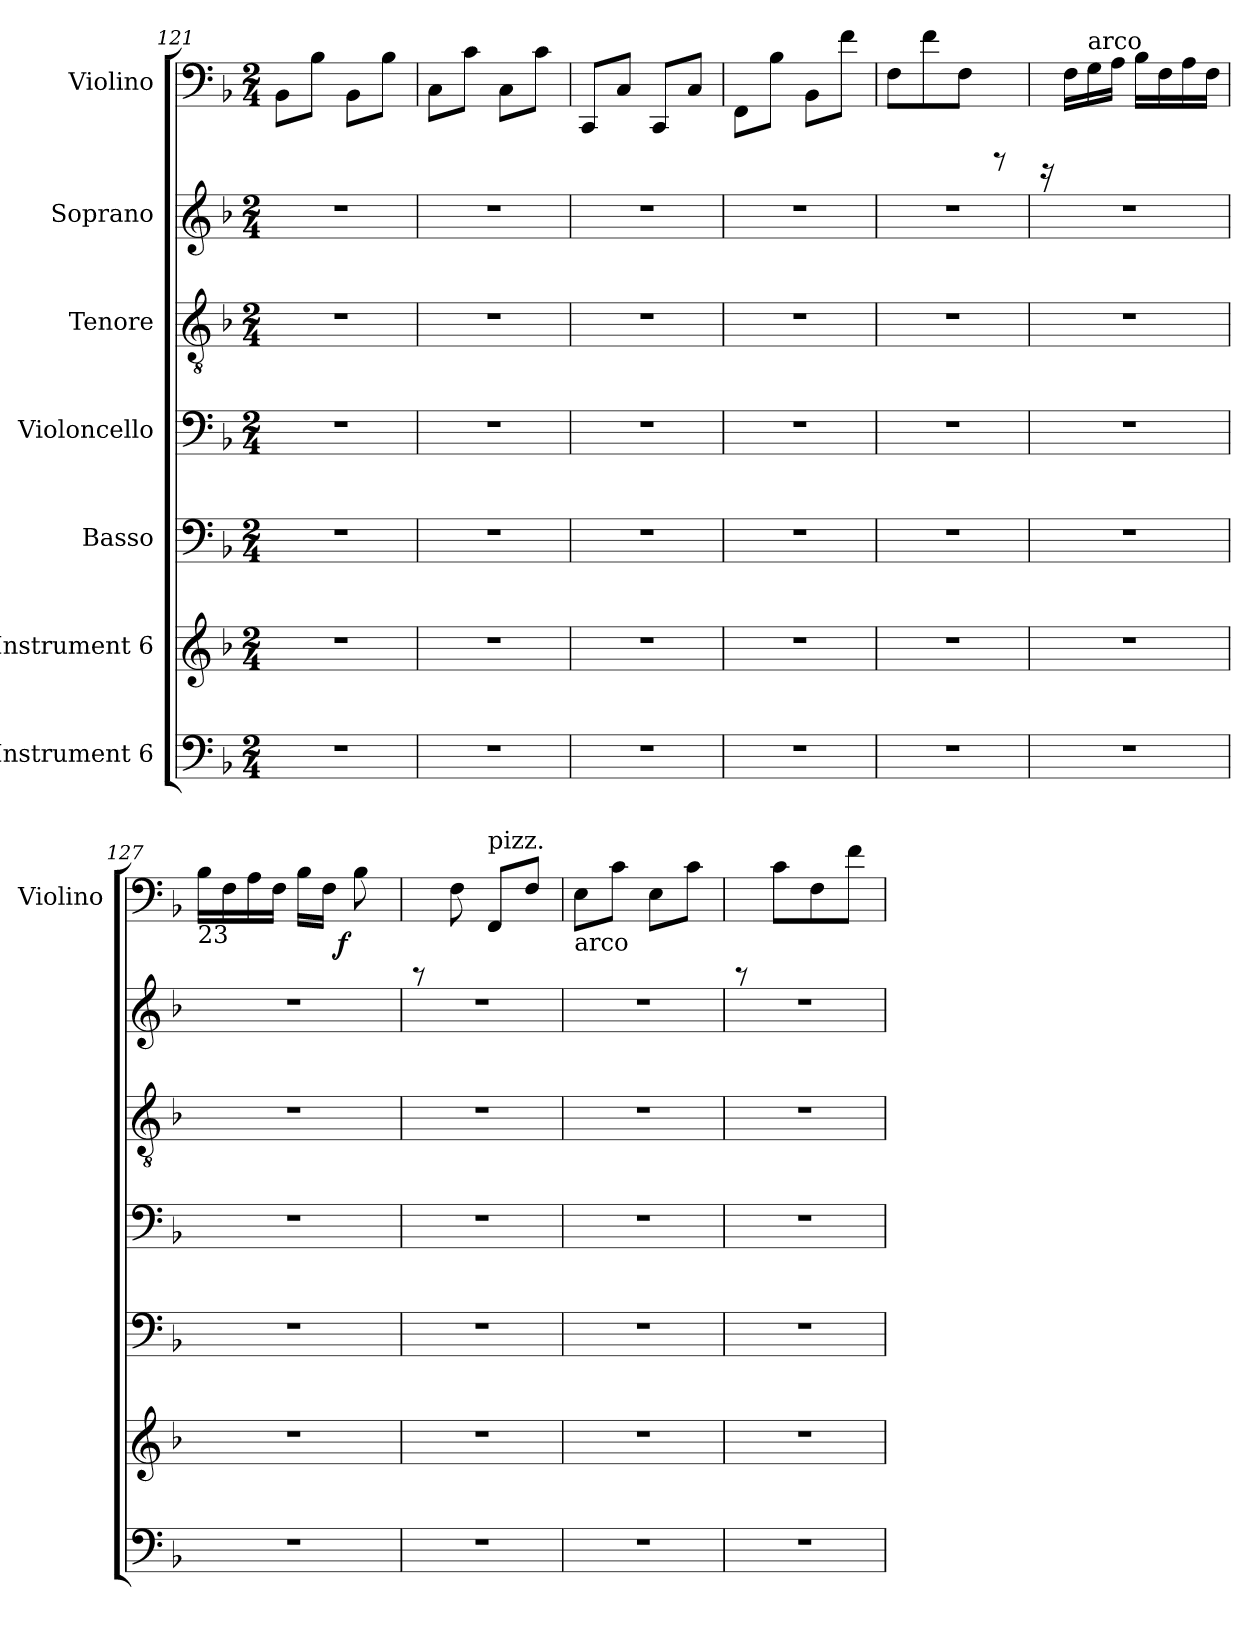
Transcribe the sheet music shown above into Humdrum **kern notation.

**kern	**kern	**kern	**kern	**kern	**kern	**kern	**dynam
*part7	*part6	*part5	*part4	*part3	*part2	*part1	*part1
*staff7	*staff6	*staff5	*staff4	*staff3	*staff2	*staff1	*staff1
*I"Instrument 6	*I"Instrument 6	*I"Basso	*I"Violoncello	*I"Tenore	*I"Soprano	*I"Violino	*
*	*	*	*	*	*	*I'Violino	*
*clefF4	*clefG2	*clefF4	*clefF4	*clefGv2	*clefG2	*clefF4	*
*k[b-]	*k[b-]	*k[b-]	*k[b-]	*k[b-]	*k[b-]	*k[b-]	*
*F:	*F:	*F:	*F:	*F:	*F:	*F:	*
*M2/4	*M2/4	*M2/4	*M2/4	*M2/4	*M2/4	*M2/4	*
=121	=121	=121	=121	=121	=121	=121	=121
2r	2r	2r	2r	2r	2r	8BB-\L	.
.	.	.	.	.	.	8B-\J	.
.	.	.	.	.	.	8BB-\L	.
.	.	.	.	.	.	8B-\J	.
=122	=122	=122	=122	=122	=122	=122	=122
2r	2r	2r	2r	2r	2r	8C\L	.
.	.	.	.	.	.	8c\J	.
.	.	.	.	.	.	8C\L	.
.	.	.	.	.	.	8c\J	.
=123	=123	=123	=123	=123	=123	=123	=123
2r	2r	2r	2r	2r	2r	8CC/L	.
.	.	.	.	.	.	8C/J	.
.	.	.	.	.	.	8CC/L	.
.	.	.	.	.	.	8C/J	.
=124	=124	=124	=124	=124	=124	=124	=124
2r	2r	2r	2r	2r	2r	8FF\L	.
.	.	.	.	.	.	8B-\J	.
.	.	.	.	.	.	8BB-\L	.
.	.	.	.	.	.	8f\J	.
=125	=125	=125	=125	=125	=125	=125	=125
2r	2r	2r	2r	2r	2r	8F\L	.
.	.	.	.	.	.	8f\	.
.	.	.	.	.	.	8F\J	.
.	.	.	.	.	.	8rCCC	.
!!LO:LB:g=z
=126	=126	=126	=126	=126	=126	=126	=126
2r	2r	2r	2r	2r	2r	16rBBBB	.
.	.	.	.	.	.	16F\L	.
!	!	!	!	!	!	!LO:TX:a:t=arco	!
.	.	.	.	.	.	16G\	.
.	.	.	.	.	.	16A\J	.
.	.	.	.	.	.	16B-\L	.
.	.	.	.	.	.	16F\	.
.	.	.	.	.	.	16A\	.
.	.	.	.	.	.	16F\J	.
=127	=127	=127	=127	=127	=127	=127	=127
*	*	*	*	*	*	*^	*
!	!	!	!	!	!	!LO:TX:b:t=23	!	!
2r	2r	2r	2r	2r	2r	16B-\L	4ryy	.
.	.	.	.	.	.	16F\	.	.
.	.	.	.	.	.	16A\	.	.
.	.	.	.	.	.	16F\J	.	.
.	.	.	.	.	.	16B-\L	16.ryy	.
.	.	.	.	.	.	16F\J	.	.
!	!	!	!	!	!	!	!	!LO:DY:b
.	.	.	.	.	.	.	8ryy	f
.	.	.	.	.	.	8B-\	.	.
.	.	.	.	.	.	.	32ryy	.
*	*	*	*	*	*	*v	*v	*
=128	=128	=128	=128	=128	=128	=128	=128
2r	2r	2r	2r	2r	2r	8rCCC	.
.	.	.	.	.	.	8F\	.
!	!	!	!	!	!	!LO:TX:a:t=pizz.	!
.	.	.	.	.	.	8FF/L	.
.	.	.	.	.	.	8F/J	.
=129	=129	=129	=129	=129	=129	=129	=129
!	!	!	!	!	!	!LO:TX:b:t=arco	!
2r	2r	2r	2r	2r	2r	8E\L	.
.	.	.	.	.	.	8c\J	.
.	.	.	.	.	.	8E\L	.
.	.	.	.	.	.	8c\J	.
=130	=130	=130	=130	=130	=130	=130	=130
2r	2r	2r	2r	2r	2r	8rCCC	.
.	.	.	.	.	.	8c\L	.
.	.	.	.	.	.	8F\	.
.	.	.	.	.	.	8f\J	.
=	=	=	=	=	=	=	=
*-	*-	*-	*-	*-	*-	*-	*-
